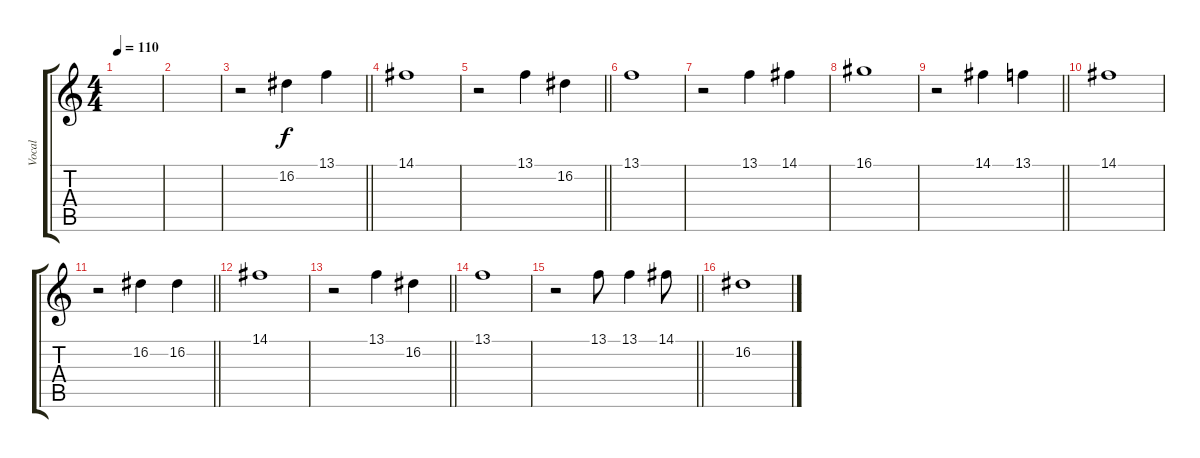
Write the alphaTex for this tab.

\track ("Vocal" "Vocal") {instrument synthvoice}
\staff {score tabs}
\tuning (E4 B3 G3 D3 A2 E2) {hide}
\ts (4 4)
\tempo 110
\clef g2
\ks c
|
|
\barLineRight lightlight
r.2 16.2.4 13.1.4 |
14.1.1 |
\barLineRight lightlight
r.2 13.1.4 16.2.4 |
13.1.1 |
r.2 13.1.4 14.1.4 |
16.1.1 |
\barLineRight lightlight
r.2 14.1.4 13.1.4 |
14.1.1 |
\barLineRight lightlight
r.2 16.2.4 16.2.4 |
14.1.1 |
\barLineRight lightlight
r.2 13.1.4 16.2.4 |
13.1.1 |
\barLineRight lightlight
r.2 13.1.8 13.1.4 14.1.8 |
16.2.1
